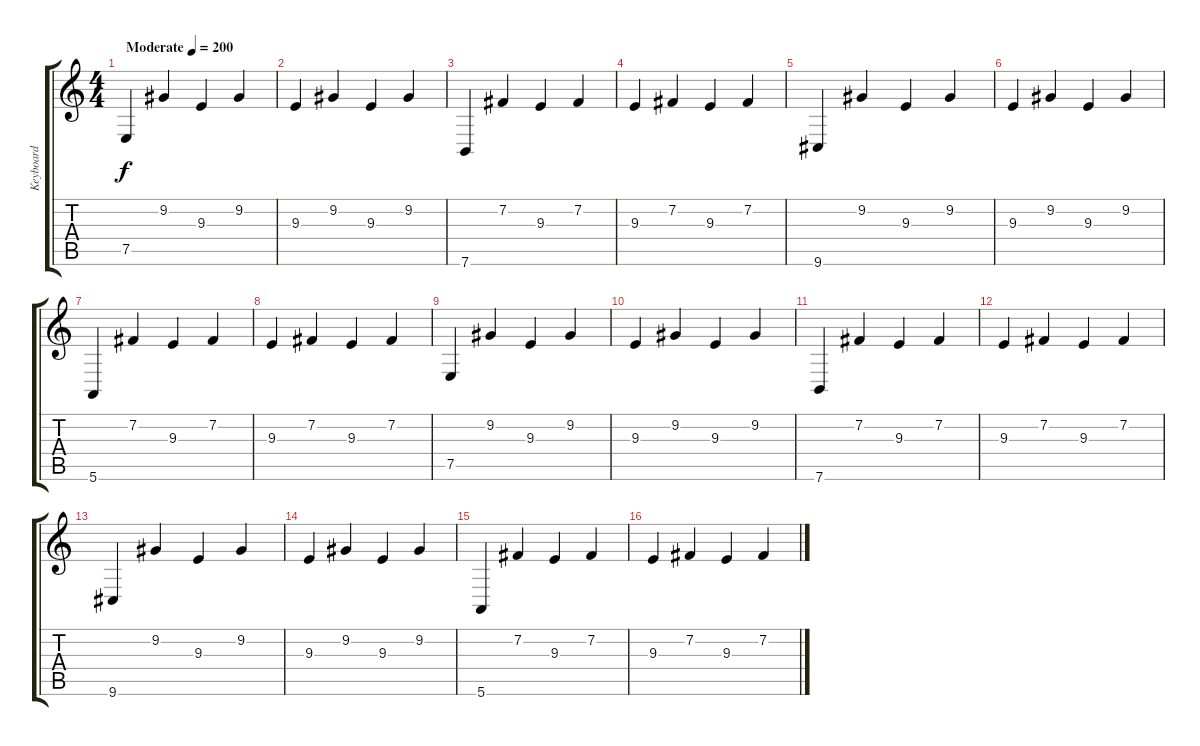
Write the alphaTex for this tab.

\track ("Keyboard" "Keyboard") {instrument acousticgrandpiano}
\staff {score tabs}
\tuning (E4 B3 G3 D3 A2 E2) {hide}
\ts (4 4)
\tempo (200 "Moderate")
\clef g2
\ks c
7.5.4{dy f instrument acousticgrandpiano} 9.2.4 9.3.4 9.2.4 |
9.3.4 9.2.4 9.3.4 9.2.4 |
7.6.4 7.2.4 9.3.4 7.2.4 |
9.3.4 7.2.4 9.3.4 7.2.4 |
9.6.4 9.2.4 9.3.4 9.2.4 |
9.3.4 9.2.4 9.3.4 9.2.4 |
5.6.4 7.2.4 9.3.4 7.2.4 |
9.3.4 7.2.4 9.3.4 7.2.4 |
7.5.4 9.2.4 9.3.4 9.2.4 |
9.3.4 9.2.4 9.3.4 9.2.4 |
7.6.4 7.2.4 9.3.4 7.2.4 |
9.3.4 7.2.4 9.3.4 7.2.4 |
9.6.4 9.2.4 9.3.4 9.2.4 |
9.3.4 9.2.4 9.3.4 9.2.4 |
5.6.4 7.2.4 9.3.4 7.2.4 |
9.3.4 7.2.4 9.3.4 7.2.4
